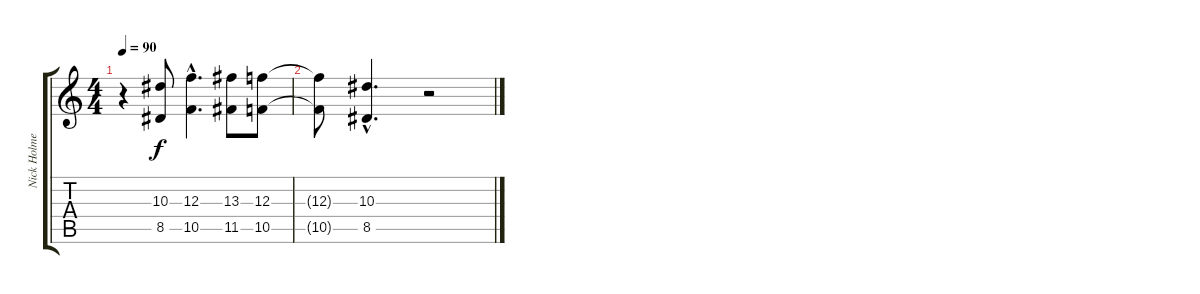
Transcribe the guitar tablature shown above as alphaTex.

\track ("Nick Holmes" "Nick Holme") {instrument contrabass}
\staff {score tabs}
\tuning (D4 A3 F3 C3 G2 D2) {hide}
\ts (4 4)
\tempo 90
\clef g2
\ks c
r.4{dy f} (10.3 8.5).8 (12.3{hac} 10.5{hac}).4{d} (13.3 11.5).8 (12.3 10.5).8 |
(12.3{t} 10.5{t}).8 (10.3{hac} 8.5{hac}).4{d} r.2
